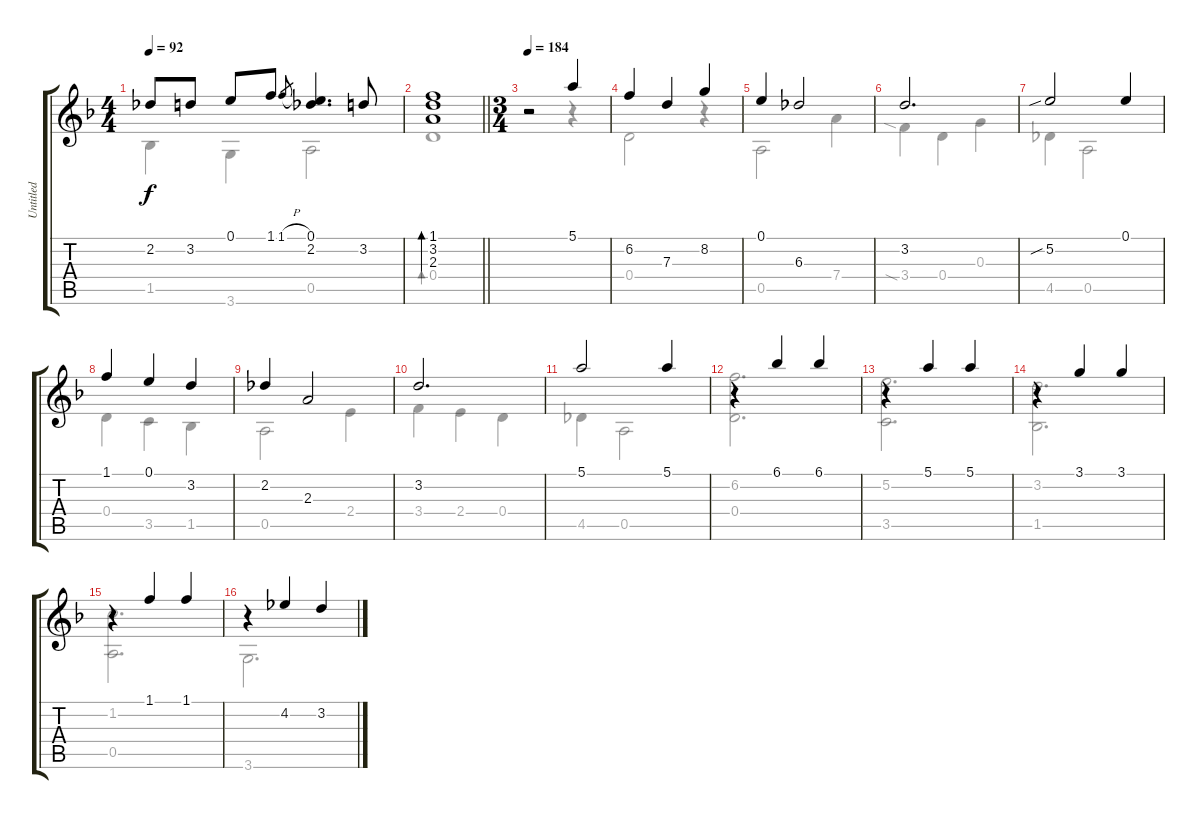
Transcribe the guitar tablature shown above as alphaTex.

\track ("Untitled" "Untitled") {instrument acousticguitarnylon}
\staff {score tabs}
\tuning (E4 B3 G3 D3 A2 E2) {hide}
\voice
\ts (4 4)
\tempo 92
\clef g2
\ks f
2.2.8{dy f} 3.2.8 0.1.8 1.1.8 1.1{h}.8{gr} (0.1 2.2).4{d} 3.2.8 |
\barLineRight lightlight
(1.1 3.2 2.3).1{bd 30} |
\ts (3 4)
\tempo 184
r.2 5.1.4 |
6.2.4 7.3.4 8.2.4 |
0.1.4 6.3.2 |
3.2.2{d} |
5.2{sib}.2 0.1.4 |
1.1.4 0.1.4 3.2.4 |
2.2.4 2.3.2 |
3.2.2{d} |
5.1.2 5.1.4 |
r.4 6.1.4 6.1.4 |
r.4 5.1.4 5.1.4 |
r.4 3.1.4 3.1.4 |
r.4 1.1.4 1.1.4 |
r.4 4.2.4 3.2.4
\voice
\clef g2
\ottava regular
\simile none
\ks f
1.5.4{dy f} 3.6.4 0.5.2 |
\barLineRight lightlight
0.4.1{bd 30} |
r.2 r.4 |
0.4.2 r.4 |
0.5.2 7.4.4 |
3.4{sia}.4 0.4.4 0.3.4 |
4.5.4 0.5.2 |
0.4.4 3.5.4 1.5.4 |
0.5.2 2.4.4 |
3.4.4 2.4.4 0.4.4 |
4.5.4 0.5.2 |
(6.2 0.4).2{d} |
(5.2 3.5).2{d} |
(3.2 1.5).2{d} |
(1.2 0.5).2{d} |
3.6.2{d}
